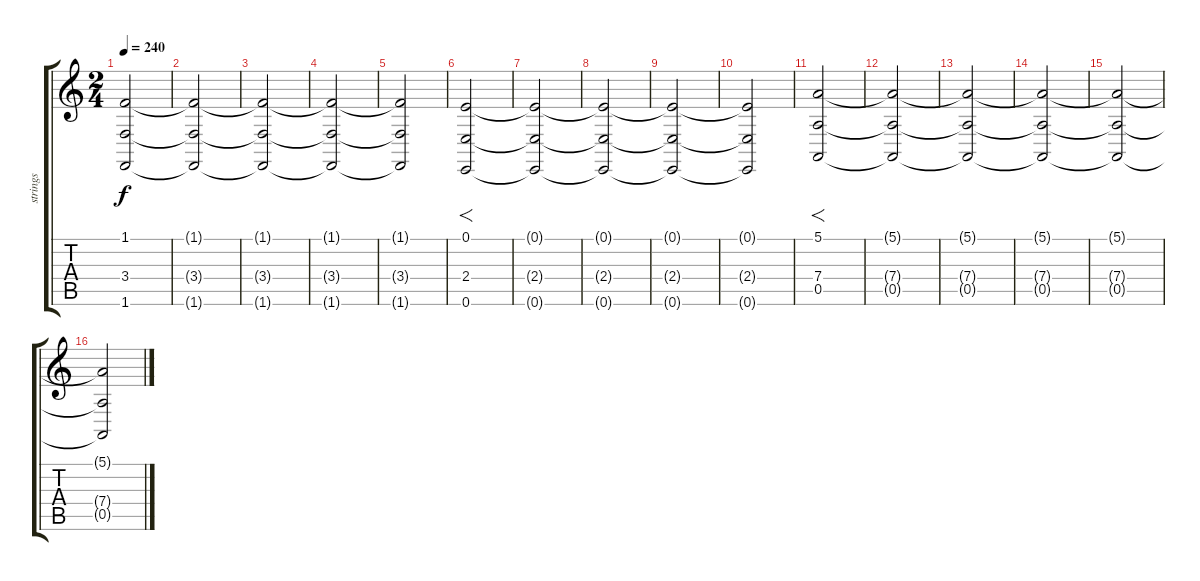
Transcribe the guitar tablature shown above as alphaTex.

\track ("strings" "strings") {instrument synthstrings2}
\staff {score tabs}
\tuning (E4 B3 G3 D3 A2 E2) {hide}
\ts (2 4)
\tempo 240
\clef g2
\ks c
(1.1 3.4 1.6).2{dy f} |
(1.1{t} 3.4{t} 1.6{t}).2 |
(1.1{t} 3.4{t} 1.6{t}).2 |
(1.1{t} 3.4{t} 1.6{t}).2 |
(1.1{t} 3.4{t} 1.6{t}).2 |
(0.1 2.4 0.6).2{f} |
(0.1{t} 2.4{t} 0.6{t}).2 |
(0.1{t} 2.4{t} 0.6{t}).2 |
(0.1{t} 2.4{t} 0.6{t}).2 |
(0.1{t} 2.4{t} 0.6{t}).2 |
(5.1 7.4 0.5).2{f volume 2} |
(5.1{t} 7.4{t} 0.5{t}).2 |
(5.1{t} 7.4{t} 0.5{t}).2 |
(5.1{t} 7.4{t} 0.5{t}).2 |
(5.1{t} 7.4{t} 0.5{t}).2 |
(5.1{t} 7.4{t} 0.5{t}).2
